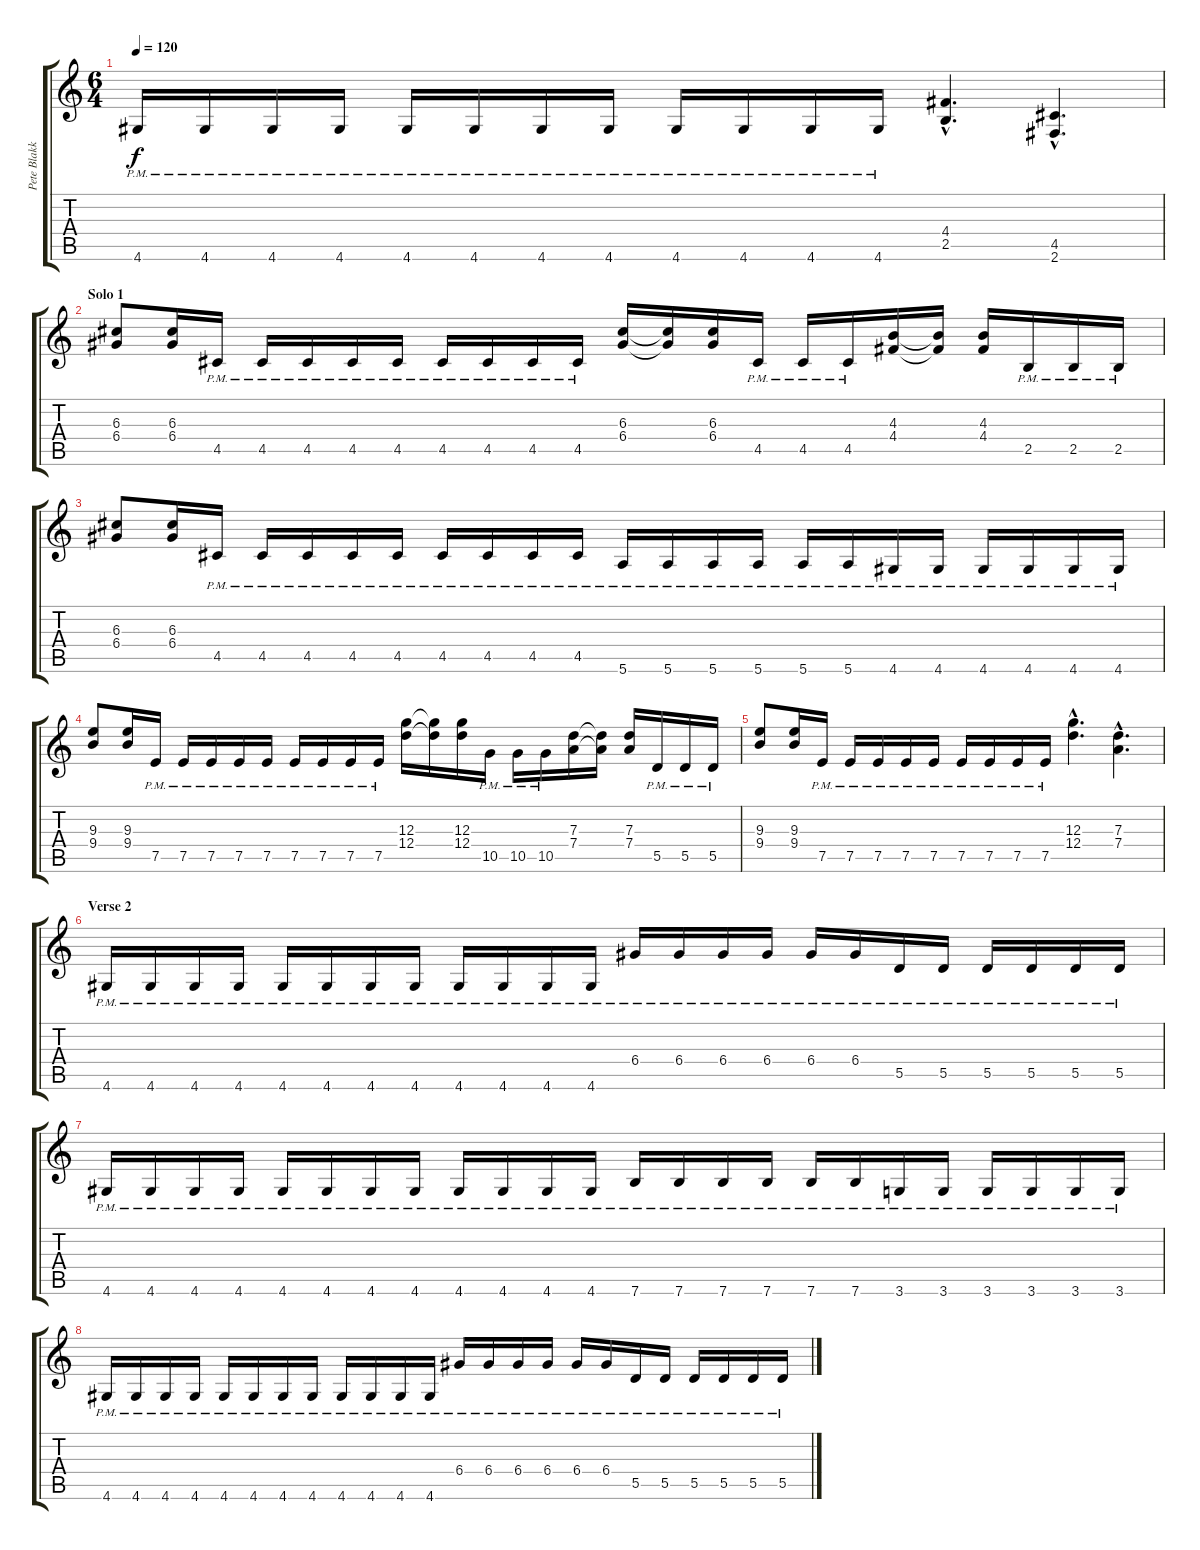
\track ("Pete Blakk" "Pete Blakk") {instrument overdrivenguitar}
\staff {score tabs}
\tuning (E4 B3 G3 D3 A2 E2) {hide}
\ts (6 4)
\tempo 120
\clef g2
\ks c
4.6{pm}.16{dy f} 4.6{pm}.16 4.6{pm}.16 4.6{pm}.16 4.6{pm}.16 4.6{pm}.16 4.6{pm}.16 4.6{pm}.16 4.6{pm}.16 4.6{pm}.16 4.6{pm}.16 4.6{pm}.16 (4.4{hac} 2.5{hac}).4{d} (4.5{hac} 2.6{hac}).4{d} |
\section ("" "Solo 1")
(6.3 6.4).8 (6.3 6.4).16 4.5{pm}.16 4.5{pm}.16 4.5{pm}.16 4.5{pm}.16 4.5{pm}.16 4.5{pm}.16 4.5{pm}.16 4.5{pm}.16 4.5{pm}.16 (6.3 6.4).16 (6.3{t} 6.4{t}).16 (6.3 6.4).16 4.5{pm}.16 4.5{pm}.16 4.5{pm}.16 (4.3 4.4).16 (4.3{t} 4.4{t}).16 (4.3 4.4).16 2.5{pm}.16 2.5{pm}.16 2.5{pm}.16 |
(6.3 6.4).8 (6.3 6.4).16 4.5{pm}.16 4.5{pm}.16 4.5{pm}.16 4.5{pm}.16 4.5{pm}.16 4.5{pm}.16 4.5{pm}.16 4.5{pm}.16 4.5{pm}.16 5.6{pm}.16 5.6{pm}.16 5.6{pm}.16 5.6{pm}.16 5.6{pm}.16 5.6{pm}.16 4.6{pm}.16 4.6{pm}.16 4.6{pm}.16 4.6{pm}.16 4.6{pm}.16 4.6{pm}.16 |
(9.3 9.4).8 (9.3 9.4).16 7.5{pm}.16 7.5{pm}.16 7.5{pm}.16 7.5{pm}.16 7.5{pm}.16 7.5{pm}.16 7.5{pm}.16 7.5{pm}.16 7.5{pm}.16 (12.3 12.4).16 (12.3{t} 12.4{t}).16 (12.3 12.4).16 10.5{pm}.16 10.5{pm}.16 10.5{pm}.16 (7.3 7.4).16 (7.3{t} 7.4{t}).16 (7.3 7.4).16 5.5{pm}.16 5.5{pm}.16 5.5{pm}.16 |
(9.3 9.4).8 (9.3 9.4).16 7.5{pm}.16 7.5{pm}.16 7.5{pm}.16 7.5{pm}.16 7.5{pm}.16 7.5{pm}.16 7.5{pm}.16 7.5{pm}.16 7.5{pm}.16 (12.3{hac} 12.4{hac}).4{d} (7.3{hac} 7.4{hac}).4{d} |
\section ("" "Verse 2")
4.6{pm}.16 4.6{pm}.16 4.6{pm}.16 4.6{pm}.16 4.6{pm}.16 4.6{pm}.16 4.6{pm}.16 4.6{pm}.16 4.6{pm}.16 4.6{pm}.16 4.6{pm}.16 4.6{pm}.16 6.4{pm}.16 6.4{pm}.16 6.4{pm}.16 6.4{pm}.16 6.4{pm}.16 6.4{pm}.16 5.5{pm}.16 5.5{pm}.16 5.5{pm}.16 5.5{pm}.16 5.5{pm}.16 5.5{pm}.16 |
4.6{pm}.16 4.6{pm}.16 4.6{pm}.16 4.6{pm}.16 4.6{pm}.16 4.6{pm}.16 4.6{pm}.16 4.6{pm}.16 4.6{pm}.16 4.6{pm}.16 4.6{pm}.16 4.6{pm}.16 7.6{pm}.16 7.6{pm}.16 7.6{pm}.16 7.6{pm}.16 7.6{pm}.16 7.6{pm}.16 3.6{pm}.16 3.6{pm}.16 3.6{pm}.16 3.6{pm}.16 3.6{pm}.16 3.6{pm}.16 |
4.6{pm}.16 4.6{pm}.16 4.6{pm}.16 4.6{pm}.16 4.6{pm}.16 4.6{pm}.16 4.6{pm}.16 4.6{pm}.16 4.6{pm}.16 4.6{pm}.16 4.6{pm}.16 4.6{pm}.16 6.4{pm}.16 6.4{pm}.16 6.4{pm}.16 6.4{pm}.16 6.4{pm}.16 6.4{pm}.16 5.5{pm}.16 5.5{pm}.16 5.5{pm}.16 5.5{pm}.16 5.5{pm}.16 5.5{pm}.16
